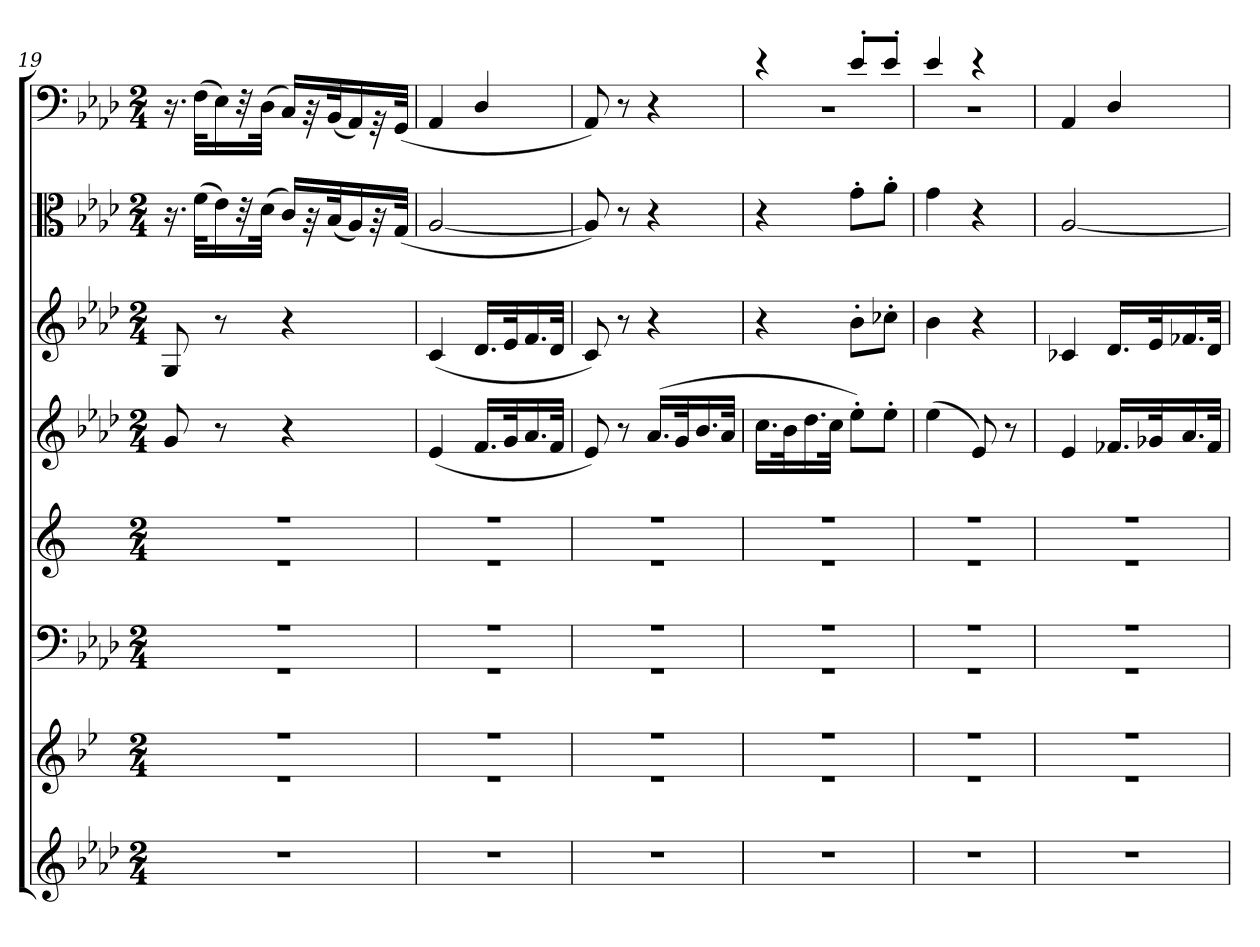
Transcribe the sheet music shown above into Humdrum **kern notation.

**kern	**kern	**kern	**kern	**kern	**kern	**kern	**kern
*part8	*part7	*part6	*part5	*part4	*part3	*part2	*part1
*staff8	*staff7	*staff6	*staff5	*staff4	*staff3	*staff2	*staff1
*clefG2	*clefG2	*clefF4	*clefG2	*clefG2	*clefG2	*clefC3	*clefF4
*k[b-e-a-d-]	*k[b-e-]	*k[b-e-a-d-]	*k[]	*k[b-e-a-d-]	*k[b-e-a-d-]	*k[b-e-a-d-]	*k[b-e-a-d-]
*A-:	*	*A-:	*	*A-:	*A-:	*A-:	*A-:
*M2/4	*M2/4	*M2/4	*M2/4	*M2/4	*M2/4	*M2/4	*M2/4
=19	=19	=19	=19	=19	=19	=19	=19
*	*^	*^	*^	*	*	*	*
2r	2r	2r	2r	2r	2r	2r	8g/	8G/	16.r	16.r
.	.	.	.	.	.	.	.	.	(32f\KLL	(32F\KLL
.	.	.	.	.	.	.	8r	8r	16e-\)	16E-\)
.	.	.	.	.	.	.	.	.	32r	32r
.	.	.	.	.	.	.	.	.	(32d-\JJk	(32D-\JJk
.	.	.	.	.	.	.	4r	4r	16c/LL)	16C/LL)
.	.	.	.	.	.	.	.	.	32r	32r
.	.	.	.	.	.	.	.	.	(32B-/K	(32BB-/K
.	.	.	.	.	.	.	.	.	16A-/)	16AA-/)
.	.	.	.	.	.	.	.	.	32r	32r
.	.	.	.	.	.	.	.	.	(32G/JJk	(32GG/JJk
=20	=20	=20	=20	=20	=20	=20	=20	=20	=20	=20
2r	2r	2r	2r	2r	2r	2r	(4e-/	(4c/	[2A-/	4AA-/
.	.	.	.	.	.	.	16.f/LL	16.d-/LL	.	4D-/
.	.	.	.	.	.	.	32g/K	32e-/K	.	.
.	.	.	.	.	.	.	16.a-/	16.f/	.	.
.	.	.	.	.	.	.	32f/JJk	32d-/JJk	.	.
=21	=21	=21	=21	=21	=21	=21	=21	=21	=21	=21
2r	2r	2r	2r	2r	2r	2r	8e-/)	8c/)	8A-/])	8AA-/)
.	.	.	.	.	.	.	8r	8r	8r	8r
.	.	.	.	.	.	.	(16.a-/LL	4r	4r	4r
.	.	.	.	.	.	.	32g/K	.	.	.
.	.	.	.	.	.	.	16.b-/	.	.	.
.	.	.	.	.	.	.	32a-/JJk	.	.	.
=22	=22	=22	=22	=22	=22	=22	=22	=22	=22	=22
*	*	*	*	*	*	*	*	*	*	*^
2r	2r	2r	2r	2r	2r	2r	16.cc\LL	4r	4r	4r	2r
.	.	.	.	.	.	.	32b-\K	.	.	.	.
.	.	.	.	.	.	.	16.dd-\	.	.	.	.
.	.	.	.	.	.	.	32cc\JJk	.	.	.	.
.	.	.	.	.	.	.	8ee-'\L)	8b-'\L	8g'\L	8e-'/L	.
.	.	.	.	.	.	.	8ee-'\J	8cc-X'\J	8a-'\J	8e-'/J	.
=23	=23	=23	=23	=23	=23	=23	=23	=23	=23	=23	=23
2r	2r	2r	2r	2r	2r	2r	(4ee-\	4b-\	4g\	4e-/	2r
.	.	.	.	.	.	.	8e-/)	4r	4r	4r	.
.	.	.	.	.	.	.	8r	.	.	.	.
*	*	*	*	*	*	*	*	*	*	*v	*v
=24	=24	=24	=24	=24	=24	=24	=24	=24	=24	=24
2r	2r	2r	2r	2r	2r	2r	4e-/	4c-X/	[2A-/	4AA-/
.	.	.	.	.	.	.	16.f-X/LL	16.d-/LL	.	4D-/
.	.	.	.	.	.	.	32g-X/K	32e-/K	.	.
.	.	.	.	.	.	.	16.a-/	16.f-X/	.	.
.	.	.	.	.	.	.	32f-/JJk	32d-/JJk	.	.
*	*v	*v	*	*	*v	*v	*	*	*	*
*	*	*v	*v	*	*	*	*	*
=	=	=	=	=	=	=	=
*-	*-	*-	*-	*-	*-	*-	*-
